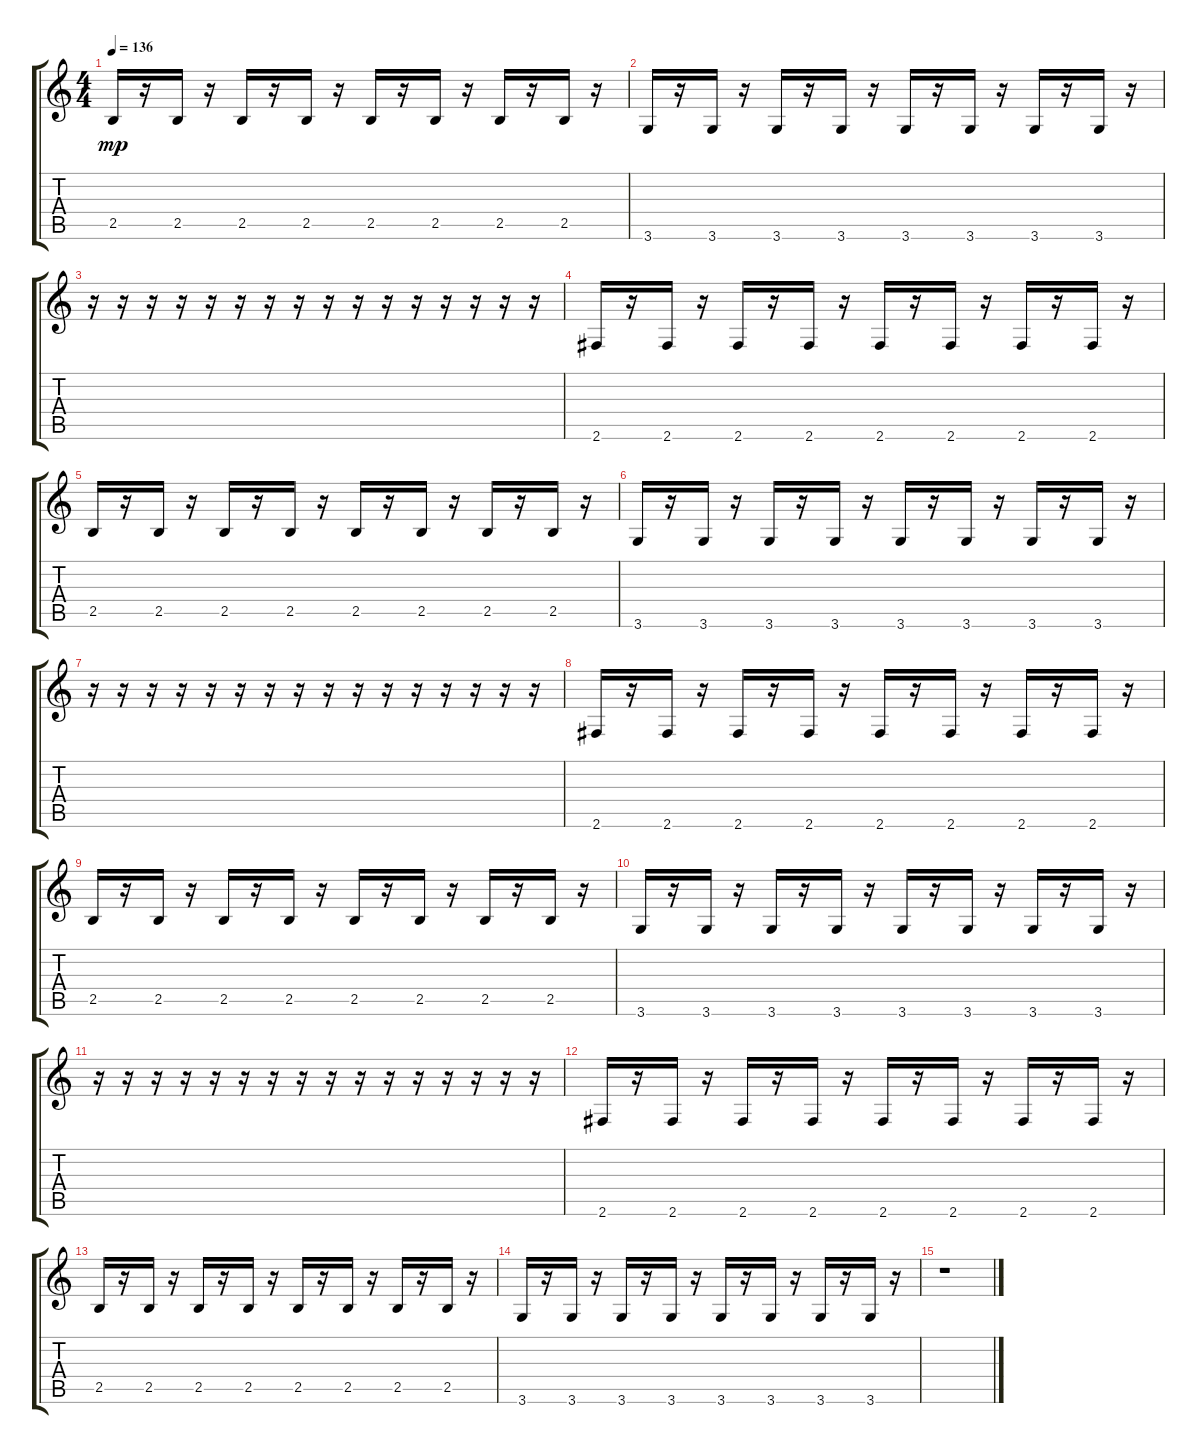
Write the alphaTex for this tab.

\track "" {instrument synthbass1}
\staff {score tabs}
\tuning (E4 B3 G3 D3 A2 E2) {hide}
\ts (4 4)
\tempo 136
\clef g2
\ks c
2.5.16{dy mp} r.16 2.5.16 r.16 2.5.16 r.16 2.5.16 r.16 2.5.16 r.16 2.5.16 r.16 2.5.16 r.16 2.5.16 r.16 |
3.6.16 r.16 3.6.16 r.16 3.6.16 r.16 3.6.16 r.16 3.6.16 r.16 3.6.16 r.16 3.6.16 r.16 3.6.16 r.16 |
r.16 r.16 r.16 r.16 r.16 r.16 r.16 r.16 r.16 r.16 r.16 r.16 r.16 r.16 r.16 r.16 |
2.6.16 r.16 2.6.16 r.16 2.6.16 r.16 2.6.16 r.16 2.6.16 r.16 2.6.16 r.16 2.6.16 r.16 2.6.16 r.16 |
2.5.16 r.16 2.5.16 r.16 2.5.16 r.16 2.5.16 r.16 2.5.16 r.16 2.5.16 r.16 2.5.16 r.16 2.5.16 r.16 |
3.6.16 r.16 3.6.16 r.16 3.6.16 r.16 3.6.16 r.16 3.6.16 r.16 3.6.16 r.16 3.6.16 r.16 3.6.16 r.16 |
r.16 r.16 r.16 r.16 r.16 r.16 r.16 r.16 r.16 r.16 r.16 r.16 r.16 r.16 r.16 r.16 |
2.6.16 r.16 2.6.16 r.16 2.6.16 r.16 2.6.16 r.16 2.6.16 r.16 2.6.16 r.16 2.6.16 r.16 2.6.16 r.16 |
2.5.16 r.16 2.5.16 r.16 2.5.16 r.16 2.5.16 r.16 2.5.16 r.16 2.5.16 r.16 2.5.16 r.16 2.5.16 r.16 |
3.6.16 r.16 3.6.16 r.16 3.6.16 r.16 3.6.16 r.16 3.6.16 r.16 3.6.16 r.16 3.6.16 r.16 3.6.16 r.16 |
r.16 r.16 r.16 r.16 r.16 r.16 r.16 r.16 r.16 r.16 r.16 r.16 r.16 r.16 r.16 r.16 |
2.6.16 r.16 2.6.16 r.16 2.6.16 r.16 2.6.16 r.16 2.6.16 r.16 2.6.16 r.16 2.6.16 r.16 2.6.16 r.16 |
2.5.16 r.16 2.5.16 r.16 2.5.16 r.16 2.5.16 r.16 2.5.16 r.16 2.5.16 r.16 2.5.16 r.16 2.5.16 r.16 |
3.6.16 r.16 3.6.16 r.16 3.6.16 r.16 3.6.16 r.16 3.6.16 r.16 3.6.16 r.16 3.6.16 r.16 3.6.16 r.16 |
r.1
